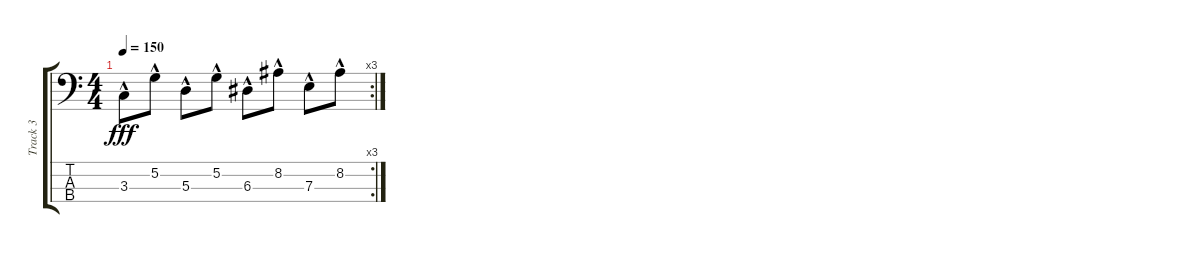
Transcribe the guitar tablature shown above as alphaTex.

\track ("Track 3" "Track 3") {instrument electricbasspick}
\staff {score tabs}
\tuning (G2 D2 A1 E1) {hide}
\rc 3
\ts (4 4)
\tempo 150
\clef f4
\ks c
3.3{hac}.8{dy fff} 5.2{hac}.8 5.3{hac}.8 5.2{hac}.8 6.3{hac}.8 8.2{hac}.8 7.3{hac}.8 8.2{hac}.8
